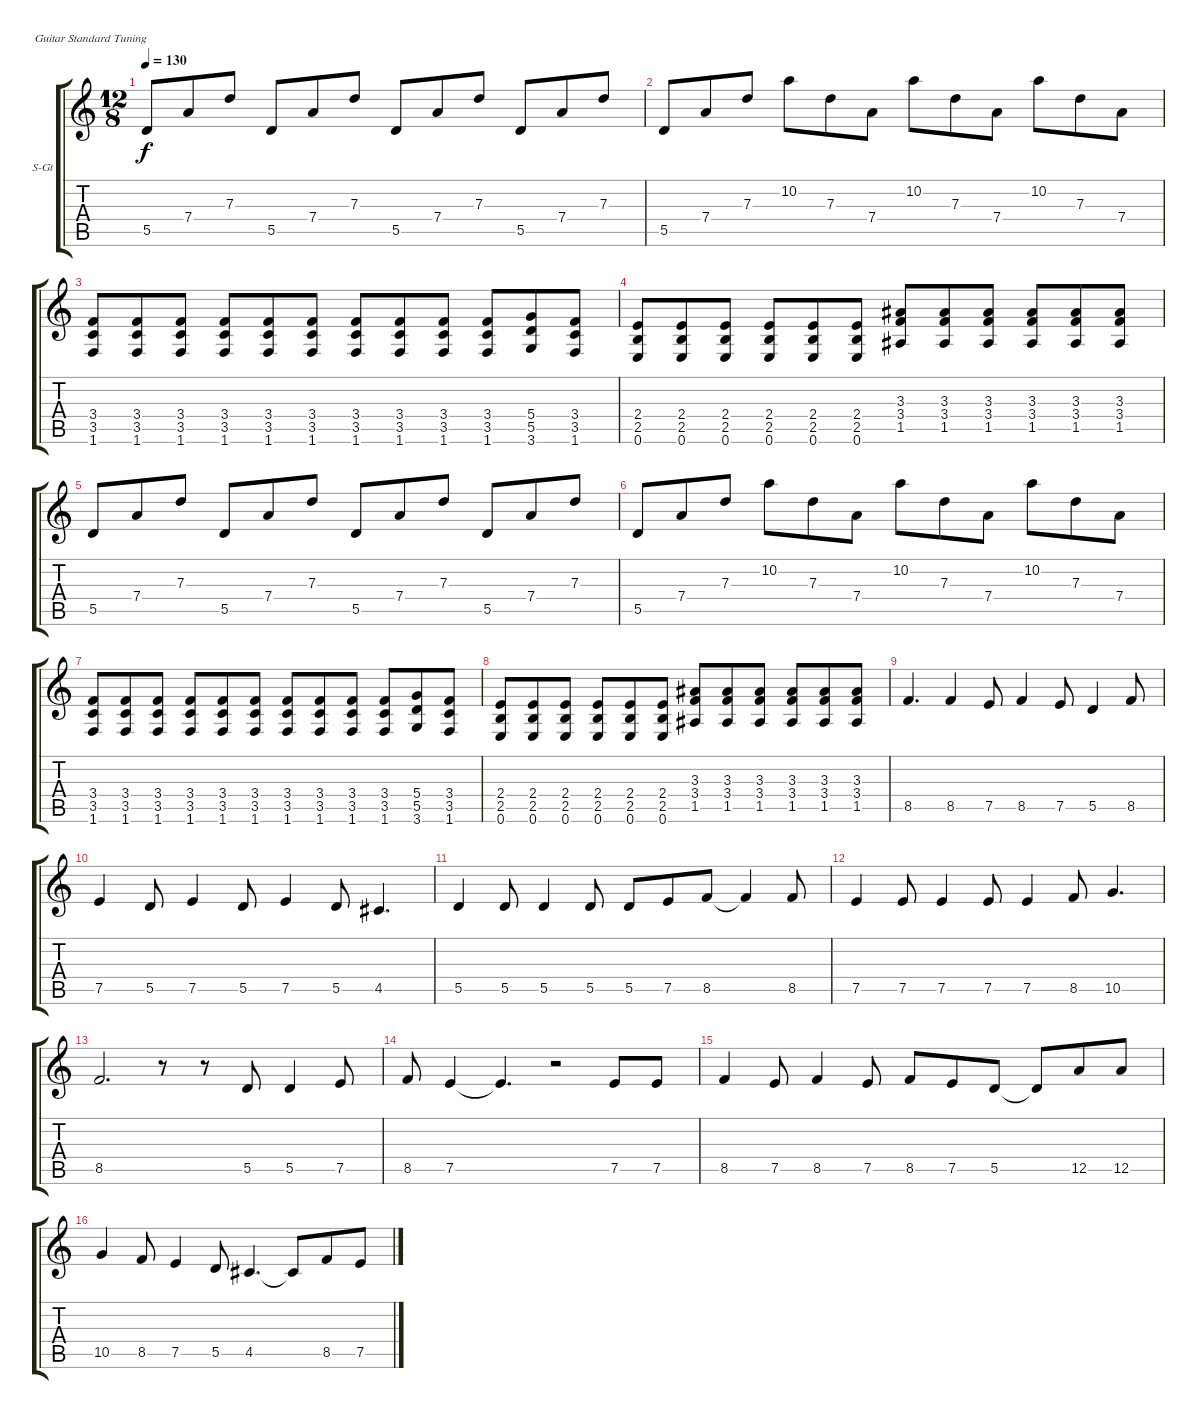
\defaultSystemsLayout 4
\bracketExtendMode groupsimilarinstruments
\firstSystemTrackNameOrientation horizontal
\otherSystemsTrackNameOrientation horizontal
\track ("Steel Guitar" "S-Gt") {instrument acousticguitarsteel}
\staff {score tabs}
\tuning (E4 B3 G3 D3 A2 E2)
\ts (12 8)
\tempo 130
\clef g2
\ks c
5.5.8{dy f instrument acousticguitarsteel} 7.4.8 7.3.8 5.5.8 7.4.8 7.3.8 5.5.8 7.4.8 7.3.8 5.5.8 7.4.8 7.3.8 |
5.5.8 7.4.8 7.3.8 10.2.8 7.3.8 7.4.8 10.2.8 7.3.8 7.4.8 10.2.8 7.3.8 7.4.8 |
(1.6 3.5 3.4).8 (3.4 3.5 1.6).8 (1.6 3.5 3.4).8 (3.4 3.5 1.6).8 (1.6 3.5 3.4).8 (3.4 3.5 1.6).8 (1.6 3.5 3.4).8 (3.4 3.5 1.6).8 (3.4 3.5 1.6).8 (3.4 3.5 1.6).8 (3.6 5.4 5.5).8 (3.5 3.4 1.6).8 |
(2.5 2.4 0.6).8 (2.4 2.5 0.6).8 (2.4 2.5 0.6).8 (2.4 2.5 0.6).8 (2.4 2.5 0.6).8 (2.4 2.5 0.6).8 (1.5 3.4 3.3).8 (1.5 3.4 3.3).8 (1.5 3.4 3.3).8 (1.5 3.4 3.3).8 (1.5 3.4 3.3).8 (1.5 3.4 3.3).8 |
5.5.8 7.4.8 7.3.8 5.5.8 7.4.8 7.3.8 5.5.8 7.4.8 7.3.8 5.5.8 7.4.8 7.3.8 |
5.5.8 7.4.8 7.3.8 10.2.8 7.3.8 7.4.8 10.2.8 7.3.8 7.4.8 10.2.8 7.3.8 7.4.8 |
(1.6 3.5 3.4).8 (3.4 3.5 1.6).8 (1.6 3.5 3.4).8 (3.4 3.5 1.6).8 (1.6 3.5 3.4).8 (3.4 3.5 1.6).8 (1.6 3.5 3.4).8 (3.4 3.5 1.6).8 (3.4 3.5 1.6).8 (3.4 3.5 1.6).8 (3.6 5.4 5.5).8 (3.5 3.4 1.6).8 |
(2.5 2.4 0.6).8 (2.4 2.5 0.6).8 (2.4 2.5 0.6).8 (2.4 2.5 0.6).8 (2.4 2.5 0.6).8 (2.4 2.5 0.6).8 (1.5 3.4 3.3).8 (1.5 3.4 3.3).8 (1.5 3.4 3.3).8 (1.5 3.4 3.3).8 (1.5 3.4 3.3).8 (1.5 3.4 3.3).8 |
8.5.4{d} 8.5.4 7.5.8 8.5.4 7.5.8 5.5.4 8.5.8 |
7.5.4 5.5.8 7.5.4 5.5.8 7.5.4 5.5.8 4.5.4{d} |
5.5.4 5.5.8 5.5.4 5.5.8 5.5.8 7.5.8 8.5.8 8.5{t}.4 8.5.8 |
7.5.4 7.5.8 7.5.4 7.5.8 7.5.4 8.5.8 10.5.4{d} |
8.5.2{d} r.8 r.8 5.5.8 5.5.4 7.5.8 |
8.5.8 7.5.4 7.5{t}.4{d} r.2 7.5.8 7.5.8 |
8.5.4 7.5.8 8.5.4 7.5.8 8.5.8 7.5.8 5.5.8 5.5{t}.8 12.5.8 12.5.8 |
10.5.4 8.5.8 7.5.4 5.5.8 4.5.4{d} 4.5{t}.8 8.5.8 7.5.8
